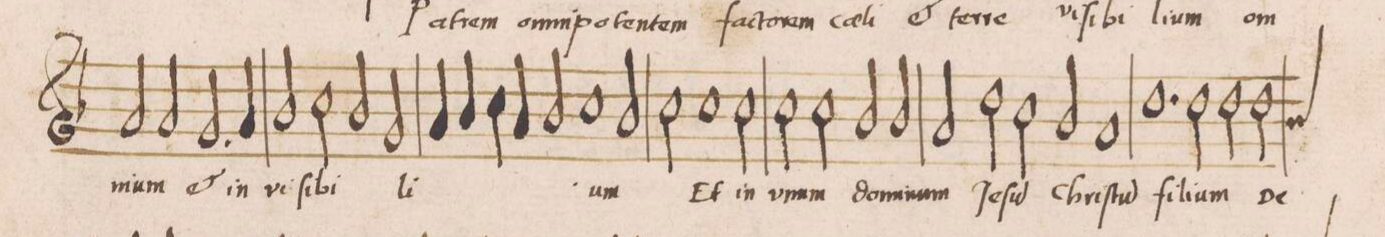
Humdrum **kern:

**kern	**text
*I"DISCANTVS	*
*clefG2	*
*k[b-]	*
*met(C|)	*
*M2/1	*
2a/	-ni-
2a/	-um
2.g/	et
4a/	in
=9	=9
2b-/	vi-
2cc\	-ſi-
2b-/	-bi-
2g/	-li-
=10-	=10-
4a/	.
4b-/	.
4cc\	.
4a/	.
2b-/	.
1cc\	.
=11-	=11-
2b-/	-um
2cc\	Et
1cc\	in
=12-	=12-
2cc\	u-
2cc\	-num
2cc\	do-
=13-	=13-
2b-/	-mi-
2b-/	-num
2a/	Je-
2dd\	-ſu
=14-	=14-
2cc\	Chri-
2b-/	.
1a	-ſtu(m)
=15	=15
1.dd	fi-
2dd\	-li-
=16-	=16-
2dd\	-um
2dd\	De-
*custos:b-	*
*-	*-
